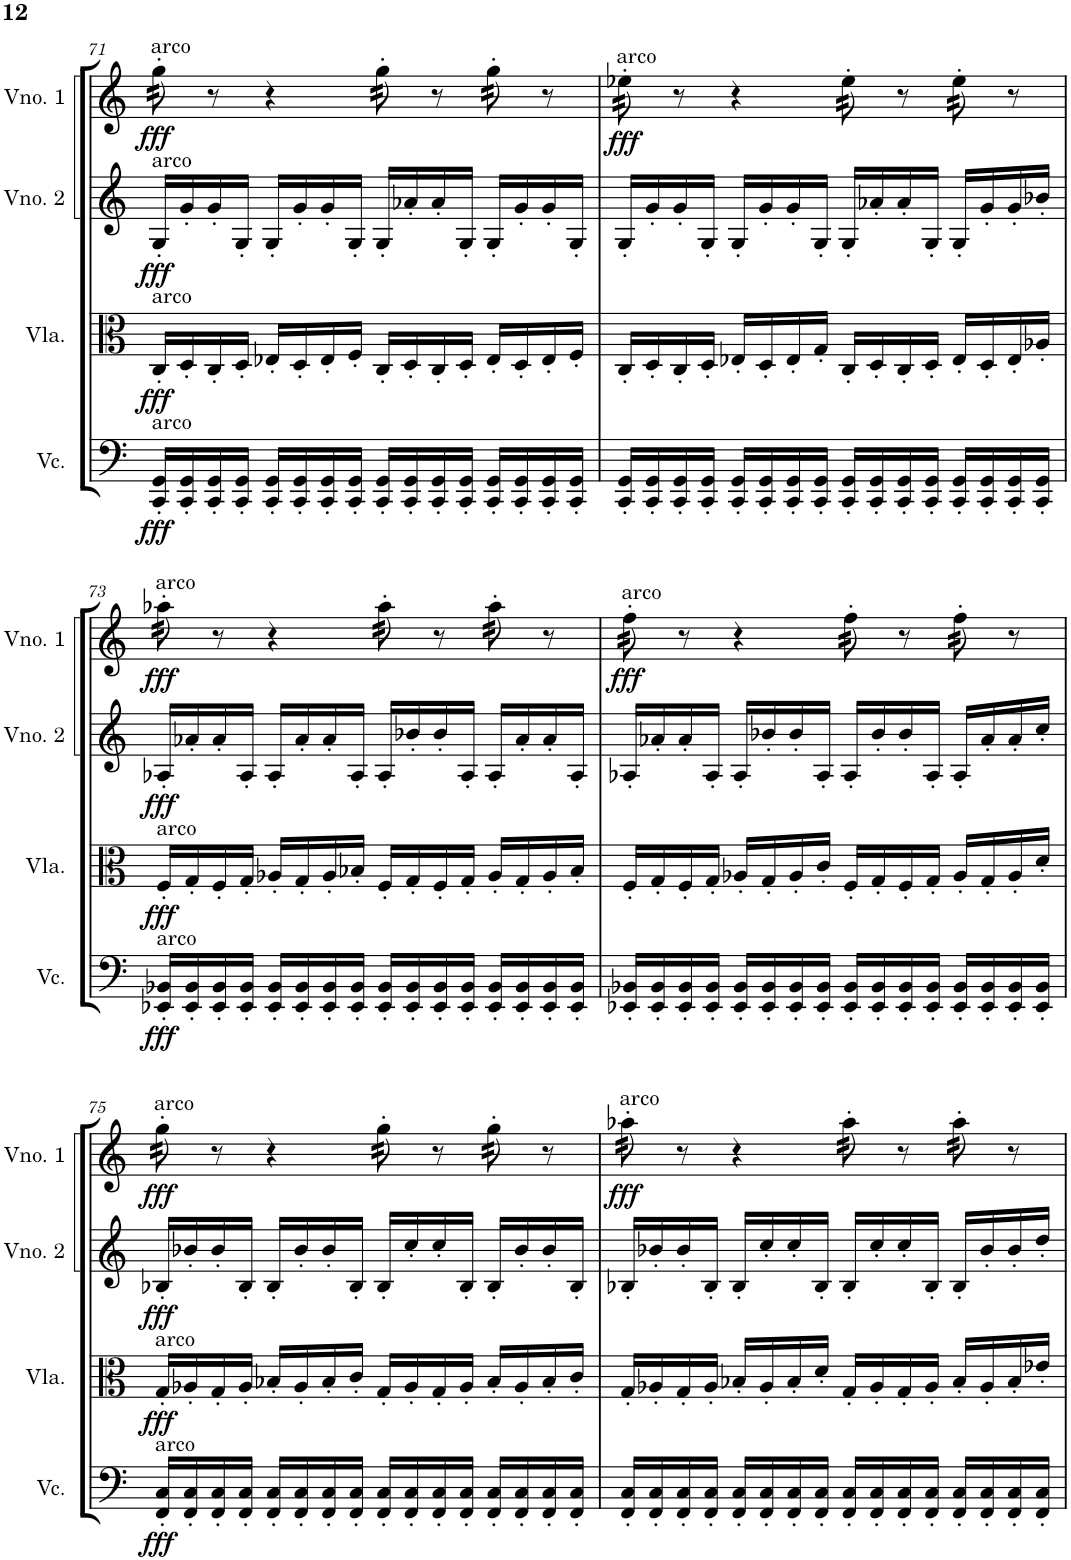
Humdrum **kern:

**kern	**dynam	**kern	**dynam	**kern	**dynam	**kern	**dynam
*part4	*part4	*part3	*part3	*part2	*part2	*part1	*part1
*staff4	*staff4	*staff3	*staff3	*staff2	*staff2	*staff1	*staff1
*I"Violoncelo	*	*I"Viola	*	*I"Violino 2	*	*I"Violino 1	*
*I'Vc.	*	*I'Vla.	*	*I'Vno. 2	*	*I'Vno. 1	*
!!LO:PB:g=z
*clefF4	*	*clefC3	*	*clefG2	*	*clefG2	*
*k[]	*	*k[]	*	*k[]	*	*k[]	*
*M4/4	*	*M4/4	*	*M4/4	*	*M4/4	*
=71	=71	=71	=71	=71	=71	=71	=71
!	!	!	!	!	!	!LO:TX:a:t=arco	!
!	!	!	!	!LO:TX:a:t=arco	!	!	!
!	!	!LO:TX:a:t=arco	!	!	!	!	!
!LO:TX:a:t=arco	!	!	!	!	!	!	!
!	!LO:DY:b	!	!LO:DY:b	!	!LO:DY:b	!	!LO:DY:b
*	*	*	*	*	*	*tremolo	*
16CC/' 16GG/'LL	fff	16C'/LL	fff	16G'/LL	fff	32gg'\	fff
.	.	.	.	.	.	32gg'\	.
16CC/' 16GG/'	.	16D'/	.	16g'/	.	32gg'\	.
.	.	.	.	.	.	32gg'\	.
16CC/' 16GG/'	.	16C'/	.	16g'/	.	8r	.
16CC/' 16GG/'JJ	.	16D'/JJ	.	16G'/JJ	.	.	.
16CC/' 16GG/'LL	.	16E-X'/LL	.	16G'/LL	.	4r	.
16CC/' 16GG/'	.	16D'/	.	16g'/	.	.	.
16CC/' 16GG/'	.	16E-'/	.	16g'/	.	.	.
16CC/' 16GG/'JJ	.	16F'/JJ	.	16G'/JJ	.	.	.
16CC/' 16GG/'LL	.	16C'/LL	.	16G'/LL	.	32gg'\	.
.	.	.	.	.	.	32gg'\	.
16CC/' 16GG/'	.	16D'/	.	16a-X'/	.	32gg'\	.
.	.	.	.	.	.	32gg'\	.
16CC/' 16GG/'	.	16C'/	.	16a-'/	.	8r	.
16CC/' 16GG/'JJ	.	16D'/JJ	.	16G'/JJ	.	.	.
16CC/' 16GG/'LL	.	16E-'/LL	.	16G'/LL	.	32gg'\	.
.	.	.	.	.	.	32gg'\	.
16CC/' 16GG/'	.	16D'/	.	16g'/	.	32gg'\	.
.	.	.	.	.	.	32gg'\	.
16CC/' 16GG/'	.	16E-'/	.	16g'/	.	8r	.
16CC/' 16GG/'JJ	.	16F'/JJ	.	16G'/JJ	.	.	.
=72	=72	=72	=72	=72	=72	=72	=72
!	!	!	!	!	!	!LO:TX:a:t=arco	!
!	!	!	!	!	!	!	!LO:DY:b
16CC/' 16GG/'LL	.	16C'/LL	.	16G'/LL	.	32ee-X'\	fff
.	.	.	.	.	.	32ee-X'\	.
16CC/' 16GG/'	.	16D'/	.	16g'/	.	32ee-X'\	.
.	.	.	.	.	.	32ee-X'\	.
16CC/' 16GG/'	.	16C'/	.	16g'/	.	8r	.
16CC/' 16GG/'JJ	.	16D'/JJ	.	16G'/JJ	.	.	.
16CC/' 16GG/'LL	.	16E-X'/LL	.	16G'/LL	.	4r	.
16CC/' 16GG/'	.	16D'/	.	16g'/	.	.	.
16CC/' 16GG/'	.	16E-'/	.	16g'/	.	.	.
16CC/' 16GG/'JJ	.	16G'/JJ	.	16G'/JJ	.	.	.
16CC/' 16GG/'LL	.	16C'/LL	.	16G'/LL	.	32ee-'\	.
.	.	.	.	.	.	32ee-'\	.
16CC/' 16GG/'	.	16D'/	.	16a-X'/	.	32ee-'\	.
.	.	.	.	.	.	32ee-'\	.
16CC/' 16GG/'	.	16C'/	.	16a-'/	.	8r	.
16CC/' 16GG/'JJ	.	16D'/JJ	.	16G'/JJ	.	.	.
16CC/' 16GG/'LL	.	16E-'/LL	.	16G'/LL	.	32ee-'\	.
.	.	.	.	.	.	32ee-'\	.
16CC/' 16GG/'	.	16D'/	.	16g'/	.	32ee-'\	.
.	.	.	.	.	.	32ee-'\	.
16CC/' 16GG/'	.	16E-'/	.	16g'/	.	8r	.
16CC/' 16GG/'JJ	.	16A-X'/JJ	.	16b-X'/JJ	.	.	.
!!LO:LB:g=z
=73	=73	=73	=73	=73	=73	=73	=73
!	!	!	!	!	!	!LO:TX:a:t=arco	!
!	!	!LO:TX:a:t=arco	!	!	!	!	!
!LO:TX:a:t=arco	!	!	!	!	!	!	!
!	!LO:DY:b	!	!LO:DY:b	!	!LO:DY:b	!	!LO:DY:b
16EE-X/' 16BB-X/'LL	fff	16F'/LL	fff	16A-X'/LL	fff	32aa-X'\	fff
.	.	.	.	.	.	32aa-X'\	.
16EE-/' 16BB-/'	.	16G'/	.	16a-X'/	.	32aa-X'\	.
.	.	.	.	.	.	32aa-X'\	.
16EE-/' 16BB-/'	.	16F'/	.	16a-'/	.	8r	.
16EE-/' 16BB-/'JJ	.	16G'/JJ	.	16A-'/JJ	.	.	.
16EE-/' 16BB-/'LL	.	16A-X'/LL	.	16A-'/LL	.	4r	.
16EE-/' 16BB-/'	.	16G'/	.	16a-'/	.	.	.
16EE-/' 16BB-/'	.	16A-'/	.	16a-'/	.	.	.
16EE-/' 16BB-/'JJ	.	16B-X'/JJ	.	16A-'/JJ	.	.	.
16EE-/' 16BB-/'LL	.	16F'/LL	.	16A-'/LL	.	32aa-'\	.
.	.	.	.	.	.	32aa-'\	.
16EE-/' 16BB-/'	.	16G'/	.	16b-X'/	.	32aa-'\	.
.	.	.	.	.	.	32aa-'\	.
16EE-/' 16BB-/'	.	16F'/	.	16b-'/	.	8r	.
16EE-/' 16BB-/'JJ	.	16G'/JJ	.	16A-'/JJ	.	.	.
16EE-/' 16BB-/'LL	.	16A-'/LL	.	16A-'/LL	.	32aa-'\	.
.	.	.	.	.	.	32aa-'\	.
16EE-/' 16BB-/'	.	16G'/	.	16a-'/	.	32aa-'\	.
.	.	.	.	.	.	32aa-'\	.
16EE-/' 16BB-/'	.	16A-'/	.	16a-'/	.	8r	.
16EE-/' 16BB-/'JJ	.	16B-'/JJ	.	16A-'/JJ	.	.	.
=74	=74	=74	=74	=74	=74	=74	=74
!	!	!	!	!	!	!LO:TX:a:t=arco	!
!	!	!	!	!	!	!	!LO:DY:b
16EE-X/' 16BB-X/'LL	.	16F'/LL	.	16A-X'/LL	.	32ff'\	fff
.	.	.	.	.	.	32ff'\	.
16EE-/' 16BB-/'	.	16G'/	.	16a-X'/	.	32ff'\	.
.	.	.	.	.	.	32ff'\	.
16EE-/' 16BB-/'	.	16F'/	.	16a-'/	.	8r	.
16EE-/' 16BB-/'JJ	.	16G'/JJ	.	16A-'/JJ	.	.	.
16EE-/' 16BB-/'LL	.	16A-X'/LL	.	16A-'/LL	.	4r	.
16EE-/' 16BB-/'	.	16G'/	.	16b-X'/	.	.	.
16EE-/' 16BB-/'	.	16A-'/	.	16b-'/	.	.	.
16EE-/' 16BB-/'JJ	.	16c'/JJ	.	16A-'/JJ	.	.	.
16EE-/' 16BB-/'LL	.	16F'/LL	.	16A-'/LL	.	32ff'\	.
.	.	.	.	.	.	32ff'\	.
16EE-/' 16BB-/'	.	16G'/	.	16b-'/	.	32ff'\	.
.	.	.	.	.	.	32ff'\	.
16EE-/' 16BB-/'	.	16F'/	.	16b-'/	.	8r	.
16EE-/' 16BB-/'JJ	.	16G'/JJ	.	16A-'/JJ	.	.	.
16EE-/' 16BB-/'LL	.	16A-'/LL	.	16A-'/LL	.	32ff'\	.
.	.	.	.	.	.	32ff'\	.
16EE-/' 16BB-/'	.	16G'/	.	16a-'/	.	32ff'\	.
.	.	.	.	.	.	32ff'\	.
16EE-/' 16BB-/'	.	16A-'/	.	16a-'/	.	8r	.
16EE-/' 16BB-/'JJ	.	16d'/JJ	.	16cc'/JJ	.	.	.
!!LO:LB:g=z
=75	=75	=75	=75	=75	=75	=75	=75
!	!	!	!	!	!	!LO:TX:a:t=arco	!
!	!	!LO:TX:a:t=arco	!	!	!	!	!
!LO:TX:a:t=arco	!	!	!	!	!	!	!
!	!LO:DY:b	!	!LO:DY:b	!	!LO:DY:b	!	!LO:DY:b
16FF/' 16C/'LL	fff	16G'/LL	fff	16B-X'/LL	fff	32gg'\	fff
.	.	.	.	.	.	32gg'\	.
16FF/' 16C/'	.	16A-X'/	.	16b-X'/	.	32gg'\	.
.	.	.	.	.	.	32gg'\	.
16FF/' 16C/'	.	16G'/	.	16b-'/	.	8r	.
16FF/' 16C/'JJ	.	16A-'/JJ	.	16B-'/JJ	.	.	.
16FF/' 16C/'LL	.	16B-X'/LL	.	16B-'/LL	.	4r	.
16FF/' 16C/'	.	16A-'/	.	16b-'/	.	.	.
16FF/' 16C/'	.	16B-'/	.	16b-'/	.	.	.
16FF/' 16C/'JJ	.	16c'/JJ	.	16B-'/JJ	.	.	.
16FF/' 16C/'LL	.	16G'/LL	.	16B-'/LL	.	32gg'\	.
.	.	.	.	.	.	32gg'\	.
16FF/' 16C/'	.	16A-'/	.	16cc'/	.	32gg'\	.
.	.	.	.	.	.	32gg'\	.
16FF/' 16C/'	.	16G'/	.	16cc'/	.	8r	.
16FF/' 16C/'JJ	.	16A-'/JJ	.	16B-'/JJ	.	.	.
16FF/' 16C/'LL	.	16B-'/LL	.	16B-'/LL	.	32gg'\	.
.	.	.	.	.	.	32gg'\	.
16FF/' 16C/'	.	16A-'/	.	16b-'/	.	32gg'\	.
.	.	.	.	.	.	32gg'\	.
16FF/' 16C/'	.	16B-'/	.	16b-'/	.	8r	.
16FF/' 16C/'JJ	.	16c'/JJ	.	16B-'/JJ	.	.	.
=76	=76	=76	=76	=76	=76	=76	=76
!	!	!	!	!	!	!LO:TX:a:t=arco	!
!	!	!	!	!	!	!	!LO:DY:b
16FF/' 16C/'LL	.	16G'/LL	.	16B-X'/LL	.	32aa-X'\	fff
.	.	.	.	.	.	32aa-X'\	.
16FF/' 16C/'	.	16A-X'/	.	16b-X'/	.	32aa-X'\	.
.	.	.	.	.	.	32aa-X'\	.
16FF/' 16C/'	.	16G'/	.	16b-'/	.	8r	.
16FF/' 16C/'JJ	.	16A-'/JJ	.	16B-'/JJ	.	.	.
16FF/' 16C/'LL	.	16B-X'/LL	.	16B-'/LL	.	4r	.
16FF/' 16C/'	.	16A-'/	.	16cc'/	.	.	.
16FF/' 16C/'	.	16B-'/	.	16cc'/	.	.	.
16FF/' 16C/'JJ	.	16d'/JJ	.	16B-'/JJ	.	.	.
16FF/' 16C/'LL	.	16G'/LL	.	16B-'/LL	.	32aa-'\	.
.	.	.	.	.	.	32aa-'\	.
16FF/' 16C/'	.	16A-'/	.	16cc'/	.	32aa-'\	.
.	.	.	.	.	.	32aa-'\	.
16FF/' 16C/'	.	16G'/	.	16cc'/	.	8r	.
16FF/' 16C/'JJ	.	16A-'/JJ	.	16B-'/JJ	.	.	.
16FF/' 16C/'LL	.	16B-'/LL	.	16B-'/LL	.	32aa-'\	.
.	.	.	.	.	.	32aa-'\	.
16FF/' 16C/'	.	16A-'/	.	16b-'/	.	32aa-'\	.
.	.	.	.	.	.	32aa-'\	.
*	*	*	*	*	*	*Xtremolo	*
16FF/' 16C/'	.	16B-'/	.	16b-'/	.	8r	.
16FF/' 16C/'JJ	.	16e-X'/JJ	.	16dd'/JJ	.	.	.
=	=	=	=	=	=	=	=
*-	*-	*-	*-	*-	*-	*-	*-
